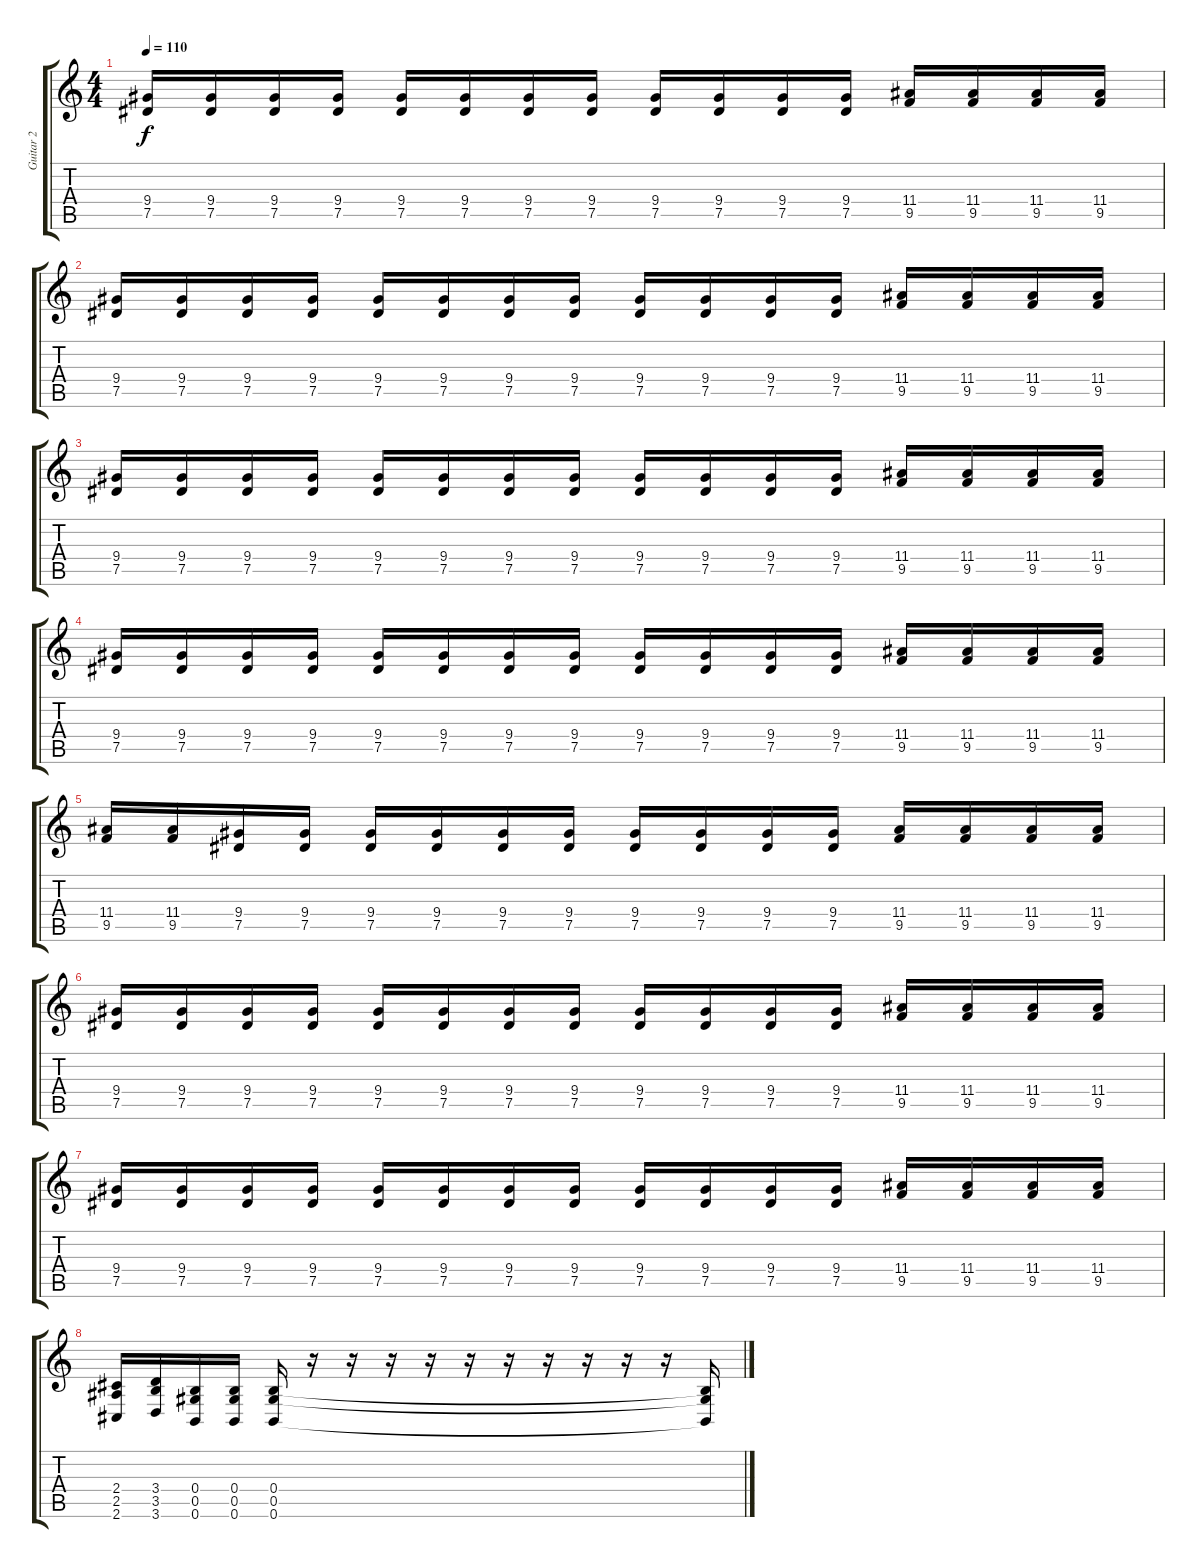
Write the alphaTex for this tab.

\track ("Guitar 2" "Guitar 2") {instrument overdrivenguitar bank 2}
\staff {score tabs}
\tuning (Db4 Ab3 E3 B2 Ab2 B1) {hide}
\ts (4 4)
\tempo 110
\clef g2
\ks c
(9.4 7.5).16{dy f volume 12 instrument guitarfretnoise} (9.4 7.5).16 (9.4 7.5).16 (9.4 7.5).16 (9.4 7.5).16 (9.4 7.5).16 (9.4 7.5).16 (9.4 7.5).16 (9.4 7.5).16 (9.4 7.5).16 (9.4 7.5).16 (9.4 7.5).16 (11.4 9.5).16 (11.4 9.5).16 (11.4 9.5).16 (11.4 9.5).16 |
(9.4 7.5).16 (9.4 7.5).16 (9.4 7.5).16 (9.4 7.5).16 (9.4 7.5).16 (9.4 7.5).16 (9.4 7.5).16 (9.4 7.5).16 (9.4 7.5).16 (9.4 7.5).16 (9.4 7.5).16 (9.4 7.5).16 (11.4 9.5).16 (11.4 9.5).16 (11.4 9.5).16 (11.4 9.5).16 |
(9.4 7.5).16 (9.4 7.5).16 (9.4 7.5).16 (9.4 7.5).16 (9.4 7.5).16 (9.4 7.5).16 (9.4 7.5).16 (9.4 7.5).16 (9.4 7.5).16 (9.4 7.5).16 (9.4 7.5).16 (9.4 7.5).16 (11.4 9.5).16 (11.4 9.5).16 (11.4 9.5).16 (11.4 9.5).16 |
(9.4 7.5).16 (9.4 7.5).16 (9.4 7.5).16 (9.4 7.5).16 (9.4 7.5).16 (9.4 7.5).16 (9.4 7.5).16 (9.4 7.5).16 (9.4 7.5).16 (9.4 7.5).16 (9.4 7.5).16 (9.4 7.5).16 (11.4 9.5).16 (11.4 9.5).16 (11.4 9.5).16 (11.4 9.5).16 |
(11.4 9.5).16 (11.4 9.5).16 (9.4 7.5).16 (9.4 7.5).16 (9.4 7.5).16 (9.4 7.5).16 (9.4 7.5).16 (9.4 7.5).16 (9.4 7.5).16 (9.4 7.5).16 (9.4 7.5).16 (9.4 7.5).16 (11.4 9.5).16 (11.4 9.5).16 (11.4 9.5).16 (11.4 9.5).16 |
(9.4 7.5).16 (9.4 7.5).16 (9.4 7.5).16 (9.4 7.5).16 (9.4 7.5).16 (9.4 7.5).16 (9.4 7.5).16 (9.4 7.5).16 (9.4 7.5).16 (9.4 7.5).16 (9.4 7.5).16 (9.4 7.5).16 (11.4 9.5).16 (11.4 9.5).16 (11.4 9.5).16 (11.4 9.5).16 |
(9.4 7.5).16 (9.4 7.5).16 (9.4 7.5).16 (9.4 7.5).16 (9.4 7.5).16 (9.4 7.5).16 (9.4 7.5).16 (9.4 7.5).16 (9.4 7.5).16 (9.4 7.5).16 (9.4 7.5).16 (9.4 7.5).16 (11.4 9.5).16 (11.4 9.5).16 (11.4 9.5).16 (11.4 9.5).16 |
(2.4 2.5 2.6).16 (3.4 3.5 3.6).16 (0.4 0.5 0.6).16 (0.4 0.5 0.6).16 (0.4 0.5 0.6).16 r.16 r.16 r.16 r.16 r.16 r.16 r.16 r.16 r.16 r.16 (0.4{t} 0.5{t} 0.6{t}).16
